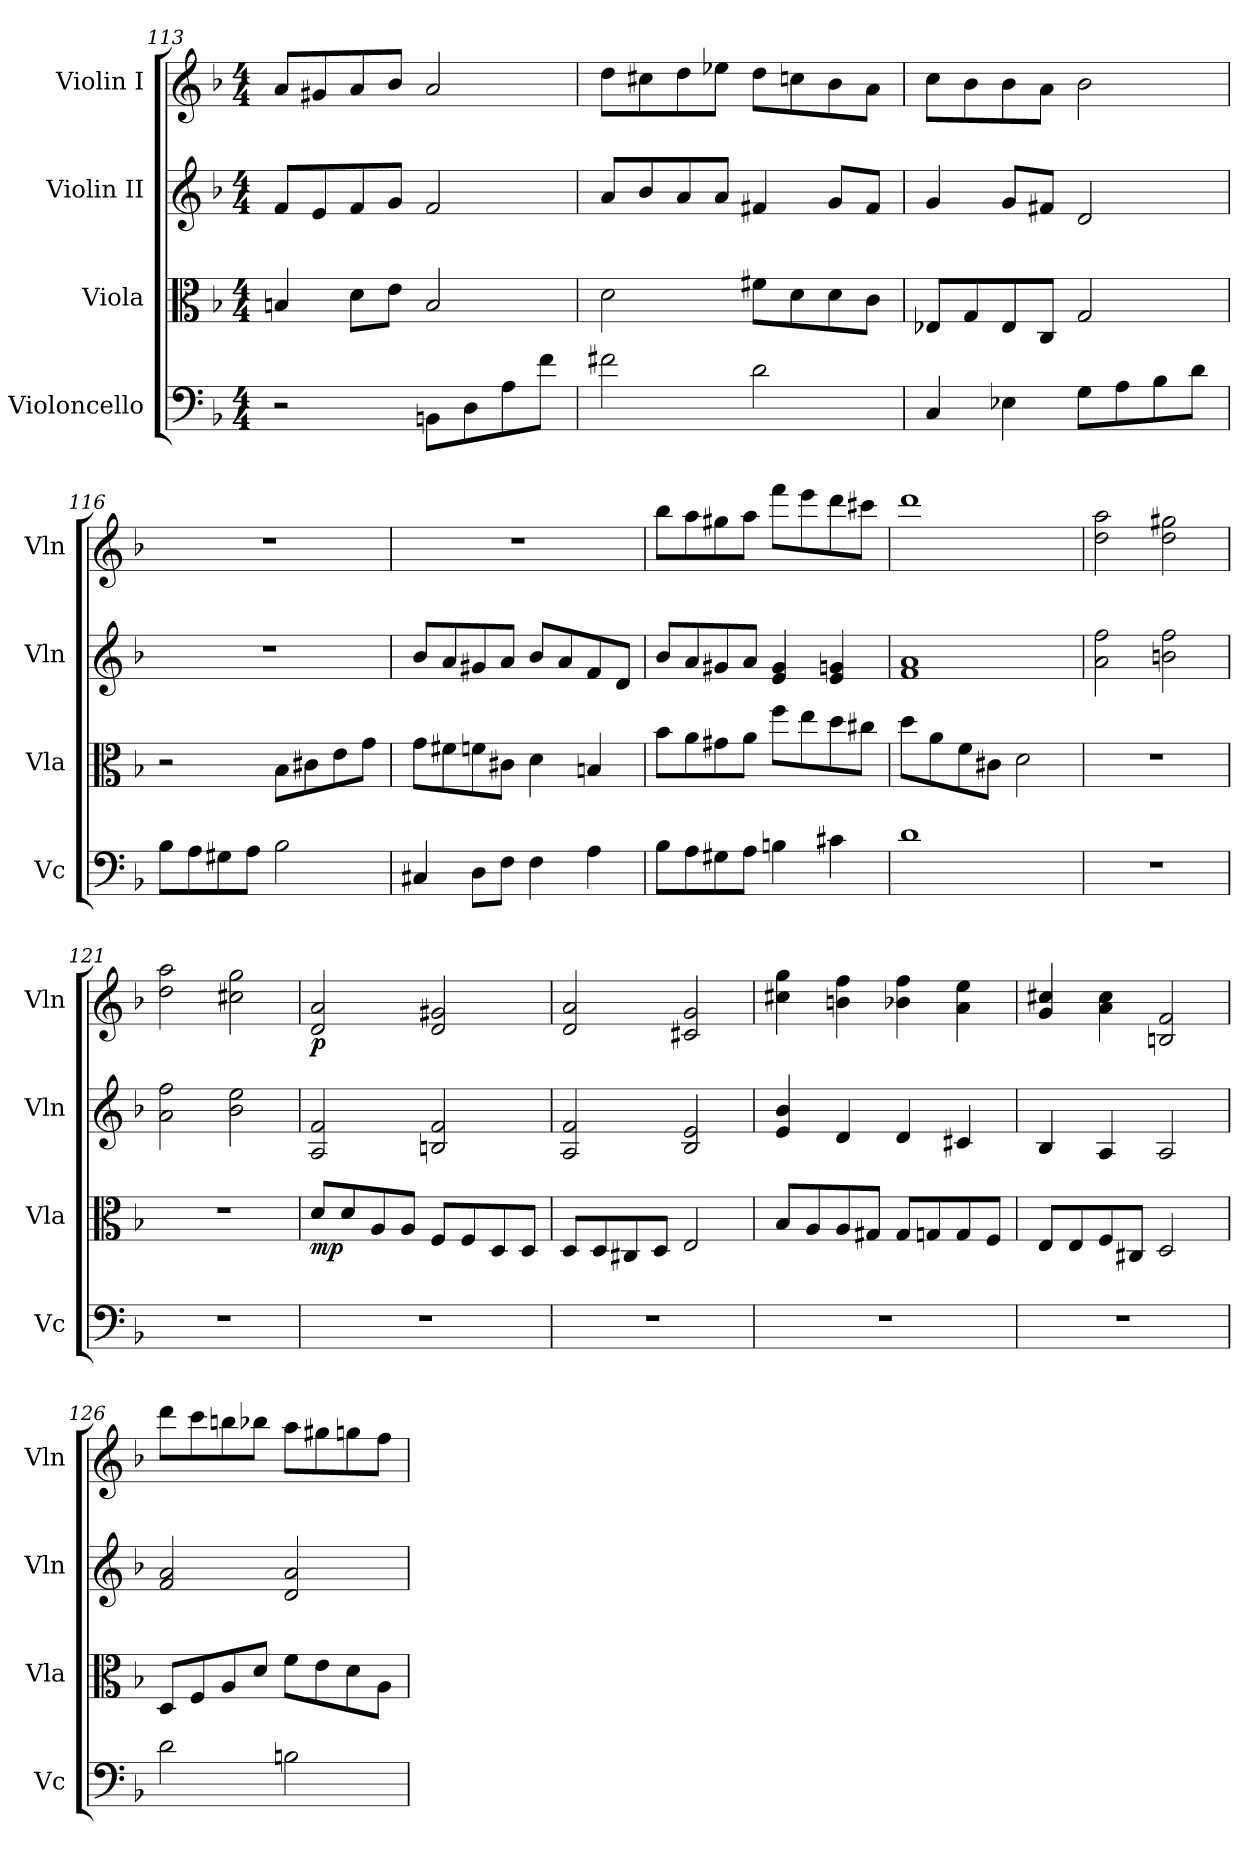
**kern	**kern	**dynam	**kern	**kern	**dynam
*part4	*part3	*part3	*part2	*part1	*part1
*staff4	*staff3	*staff3	*staff2	*staff1	*staff1
*I"Violoncello	*I"Viola	*	*I"Violin II	*I"Violin I	*
*I'Vc	*I'Vla	*	*I'Vln	*I'Vln	*
*clefF4	*clefC3	*	*clefG2	*clefG2	*
*k[b-]	*k[b-]	*	*k[b-]	*k[b-]	*
*M4/4	*M4/4	*	*M4/4	*M4/4	*
=113	=113	=113	=113	=113	=113
2r	4Bn/	.	8f/L	8a/L	.
.	.	.	8e/	8g#X/	.
.	8d\L	.	8f/	8a/	.
.	8e\J	.	8g/J	8b-/J	.
8BBn\L	2B/	.	2f/	2a/	.
8D\	.	.	.	.	.
8A\	.	.	.	.	.
8f\J	.	.	.	.	.
=114	=114	=114	=114	=114	=114
2f#X\	2d\	.	8a/L	8dd\L	.
.	.	.	8b-/	8cc#X\	.
.	.	.	8a/	8dd\	.
.	.	.	8a/J	8ee-X\J	.
2d\	8f#X\L	.	4f#X/	8dd\L	.
.	8d\	.	.	8ccn\	.
.	8d\	.	8g/L	8b-\	.
.	8c\J	.	8f#/J	8a\J	.
=115	=115	=115	=115	=115	=115
4C/	8E-X/L	.	4g/	8cc\L	.
.	8G/	.	.	8b-\	.
4E-X\	8E-/	.	8g/L	8b-\	.
.	8C/J	.	8f#X/J	8a\J	.
8G\L	2G/	.	2d/	2b-\	.
8A\	.	.	.	.	.
8B-\	.	.	.	.	.
8d\J	.	.	.	.	.
=116	=116	=116	=116	=116	=116
8B-\L	2r	.	1r	1r	.
8A\	.	.	.	.	.
8G#X\	.	.	.	.	.
8A\J	.	.	.	.	.
2B-\	8B-\L	.	.	.	.
.	8c#X\	.	.	.	.
.	8e\	.	.	.	.
.	8g\J	.	.	.	.
!!LO:LB:g=z
=117	=117	=117	=117	=117	=117
4C#X/	8g\L	.	8b-/L	1r	.
.	8f#X\	.	8a/	.	.
8D\L	8fn\	.	8g#X/	.	.
8F\J	8c#X\J	.	8a/J	.	.
4F\	4d\	.	8b-/L	.	.
.	.	.	8a/	.	.
4A\	4Bn/	.	8f/	.	.
.	.	.	8d/J	.	.
=118	=118	=118	=118	=118	=118
8B-\L	8b-\L	.	8b-/L	8bb-\L	.
8A\	8a\	.	8a/	8aa\	.
8G#X\	8g#X\	.	8g#X/	8gg#X\	.
8A\J	8a\J	.	8a/J	8aa\J	.
4Bn\	8ff\L	.	4e/ 4g#/	8fff\L	.
.	8ee\	.	.	8eee\	.
4c#X\	8dd\	.	4e/ 4gn/	8ddd\	.
.	8cc#X\J	.	.	8ccc#X\J	.
=119	=119	=119	=119	=119	=119
1d	8dd\L	.	1f 1a	1ddd	.
.	8a\	.	.	.	.
.	8f\	.	.	.	.
.	8c#X\J	.	.	.	.
.	2d\	.	.	.	.
=120	=120	=120	=120	=120	=120
1r	1r	.	2a\ 2ff\	2dd\ 2aa\	.
.	.	.	2bn\ 2ff\	2dd\ 2gg#X\	.
=121	=121	=121	=121	=121	=121
1r	1r	.	2a\ 2ff\	2dd\ 2aa\	.
.	.	.	2b-\ 2ee\	2cc#X\ 2gg\	.
=122	=122	=122	=122	=122	=122
!	!	!LO:DY:b	!	!	!LO:DY:b
1r	8d/L	mp	2A/ 2f/	2d/ 2a/	p
.	8d/	.	.	.	.
.	8A/	.	.	.	.
.	8A/J	.	.	.	.
.	8F/L	.	2Bn/ 2f/	2d/ 2g#X/	.
.	8F/	.	.	.	.
.	8D/	.	.	.	.
.	8D/J	.	.	.	.
!!LO:LB:g=z
=123	=123	=123	=123	=123	=123
1r	8D/L	.	2A/ 2f/	2d/ 2a/	.
.	8D/	.	.	.	.
.	8C#X/	.	.	.	.
.	8D/J	.	.	.	.
.	2E/	.	2B-/ 2e/	2c#X/ 2g/	.
=124	=124	=124	=124	=124	=124
1r	8B-/L	.	4e/ 4b-/	4cc#X\ 4gg\	.
.	8A/	.	.	.	.
.	8A/	.	4d/	4bn\ 4ff\	.
.	8G#X/J	.	.	.	.
.	8G#/L	.	4d/	4b-X\ 4ff\	.
.	8Gn/	.	.	.	.
.	8G/	.	4c#X/	4a\ 4ee\	.
.	8F/J	.	.	.	.
=125	=125	=125	=125	=125	=125
1r	8E/L	.	4B-/	4g/ 4cc#X/	.
.	8E/	.	.	.	.
.	8F/	.	4A/	4a\ 4cc#\	.
.	8C#X/J	.	.	.	.
.	2D/	.	2A/	2Bn/ 2f/	.
=126	=126	=126	=126	=126	=126
2d\	8D/L	.	2f/ 2a/	8ddd\L	.
.	8F/	.	.	8ccc\	.
.	8A/	.	.	8bbn\	.
.	8d/J	.	.	8bb-X\J	.
2Bn\	8f\L	.	2d/ 2a/	8aa\L	.
.	8e\	.	.	8gg#X\	.
.	8d\	.	.	8ggn\	.
.	8A\J	.	.	8ff\J	.
=	=	=	=	=	=
*-	*-	*-	*-	*-	*-
